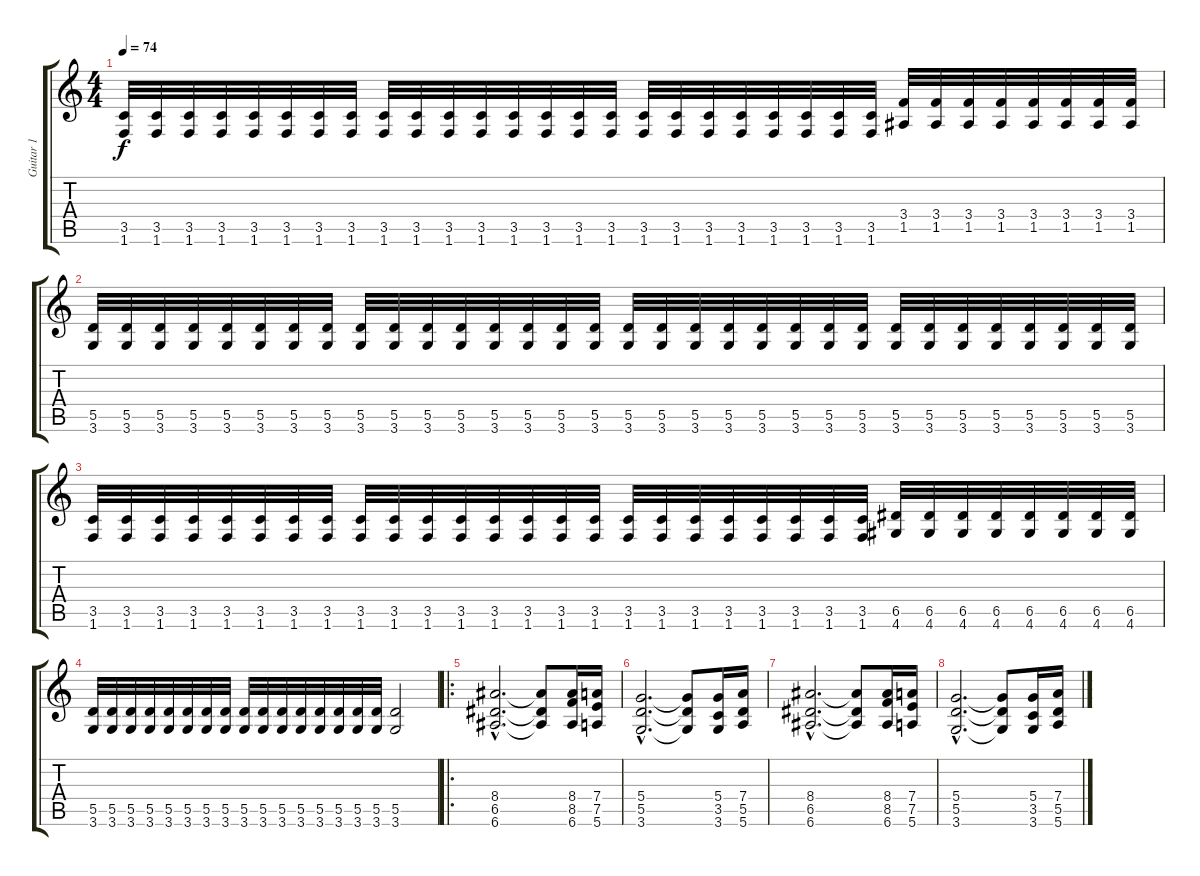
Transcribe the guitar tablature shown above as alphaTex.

\track ("Guitar 1" "Guitar 1") {instrument distortionguitar}
\staff {score tabs}
\tuning (E4 B3 G3 D3 A2 E2) {hide}
\ts (4 4)
\tempo 74
\clef g2
\ks c
(3.5 1.6).32{dy f} (3.5 1.6).32 (3.5 1.6).32 (3.5 1.6).32 (3.5 1.6).32 (3.5 1.6).32 (3.5 1.6).32 (3.5 1.6).32 (3.5 1.6).32 (3.5 1.6).32 (3.5 1.6).32 (3.5 1.6).32 (3.5 1.6).32 (3.5 1.6).32 (3.5 1.6).32 (3.5 1.6).32 (3.5 1.6).32 (3.5 1.6).32 (3.5 1.6).32 (3.5 1.6).32 (3.5 1.6).32 (3.5 1.6).32 (3.5 1.6).32 (3.5 1.6).32 (3.4 1.5).32 (3.4 1.5).32 (3.4 1.5).32 (3.4 1.5).32 (3.4 1.5).32 (3.4 1.5).32 (3.4 1.5).32 (3.4 1.5).32 |
(5.5 3.6).32 (5.5 3.6).32 (5.5 3.6).32 (5.5 3.6).32 (5.5 3.6).32 (5.5 3.6).32 (5.5 3.6).32 (5.5 3.6).32 (5.5 3.6).32 (5.5 3.6).32 (5.5 3.6).32 (5.5 3.6).32 (5.5 3.6).32 (5.5 3.6).32 (5.5 3.6).32 (5.5 3.6).32 (5.5 3.6).32 (5.5 3.6).32 (5.5 3.6).32 (5.5 3.6).32 (5.5 3.6).32 (5.5 3.6).32 (5.5 3.6).32 (5.5 3.6).32 (5.5 3.6).32 (5.5 3.6).32 (5.5 3.6).32 (5.5 3.6).32 (5.5 3.6).32 (5.5 3.6).32 (5.5 3.6).32 (5.5 3.6).32 |
(3.5 1.6).32 (3.5 1.6).32 (3.5 1.6).32 (3.5 1.6).32 (3.5 1.6).32 (3.5 1.6).32 (3.5 1.6).32 (3.5 1.6).32 (3.5 1.6).32 (3.5 1.6).32 (3.5 1.6).32 (3.5 1.6).32 (3.5 1.6).32 (3.5 1.6).32 (3.5 1.6).32 (3.5 1.6).32 (3.5 1.6).32 (3.5 1.6).32 (3.5 1.6).32 (3.5 1.6).32 (3.5 1.6).32 (3.5 1.6).32 (3.5 1.6).32 (3.5 1.6).32 (6.5 4.6).32 (6.5 4.6).32 (6.5 4.6).32 (6.5 4.6).32 (6.5 4.6).32 (6.5 4.6).32 (6.5 4.6).32 (6.5 4.6).32 |
(5.5 3.6).32 (5.5 3.6).32 (5.5 3.6).32 (5.5 3.6).32 (5.5 3.6).32 (5.5 3.6).32 (5.5 3.6).32 (5.5 3.6).32 (5.5 3.6).32 (5.5 3.6).32 (5.5 3.6).32 (5.5 3.6).32 (5.5 3.6).32 (5.5 3.6).32 (5.5 3.6).32 (5.5 3.6).32 (5.5 3.6).2 |
\ro
(8.4{hac} 6.5{hac} 6.6{hac}).2{d} (8.4{t} 6.5{t} 6.6{t}).8 (8.4 8.5 6.6).16 (7.4 7.5 5.6).16 |
(5.4{hac} 5.5{hac} 3.6{hac}).2{d} (5.4{t} 5.5{t} 3.6{t}).8 (5.4 3.5 3.6).16 (7.4 5.5 5.6).16 |
(8.4{hac} 6.5{hac} 6.6{hac}).2{d} (8.4{t} 6.5{t} 6.6{t}).8 (8.4 8.5 6.6).16 (7.4 7.5 5.6).16 |
(5.4{hac} 5.5{hac} 3.6{hac}).2{d} (5.4{t} 5.5{t} 3.6{t}).8 (5.4 3.5 3.6).16 (7.4 5.5 5.6).16
